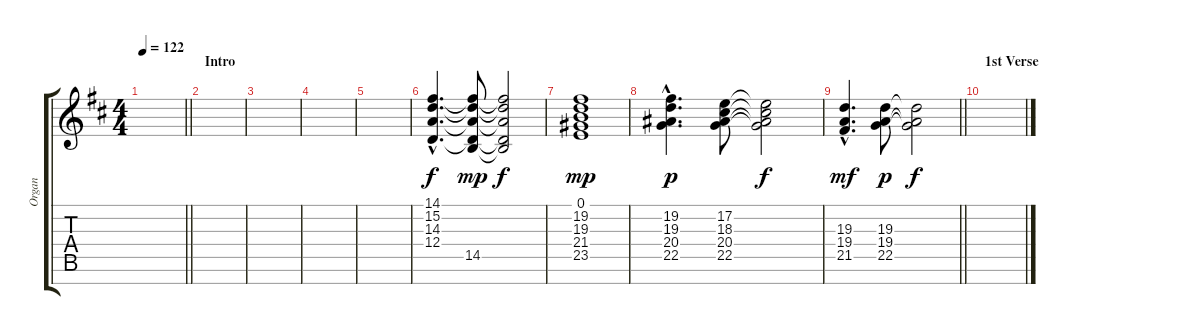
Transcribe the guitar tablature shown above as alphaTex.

\track ("Organ" "Organ") {instrument drawbarorgan}
\staff {score tabs}
\tuning (E4 B3 G3 D3 A2 E2 B1) {hide}
\ts (4 4)
\tempo 122
\clef g2
\barLineRight lightlight
\ks d
|
\section ("" "Intro")
|
|
|
|
(14.1{hac} 15.2{hac} 14.3{hac} 12.4{hac}).4{d} (14.1{t} 15.2{t} 14.3{t} 12.4{t} 14.5).8{dy mp} (14.1{t} 15.2{t} 14.3{t} 12.4{t} 14.5{t}).2{dy f} |
(0.1 19.2 19.3 21.4 23.5).1{dy mp} |
(19.2{hac} 19.3{hac} 20.4{hac} 22.5{hac}).4{d dy p} (17.2 18.3 20.4 22.5).8 (17.2{t} 18.3{t} 20.4{t} 22.5{t}).2{dy f} |
\barLineRight lightlight
(19.3{hac} 19.4{hac} 21.5{hac}).4{d dy mf} (19.3 19.4 22.5).8{dy p} (19.3{t} 19.4{t} 22.5{t}).2{dy f} |
\section ("" "1st Verse")
